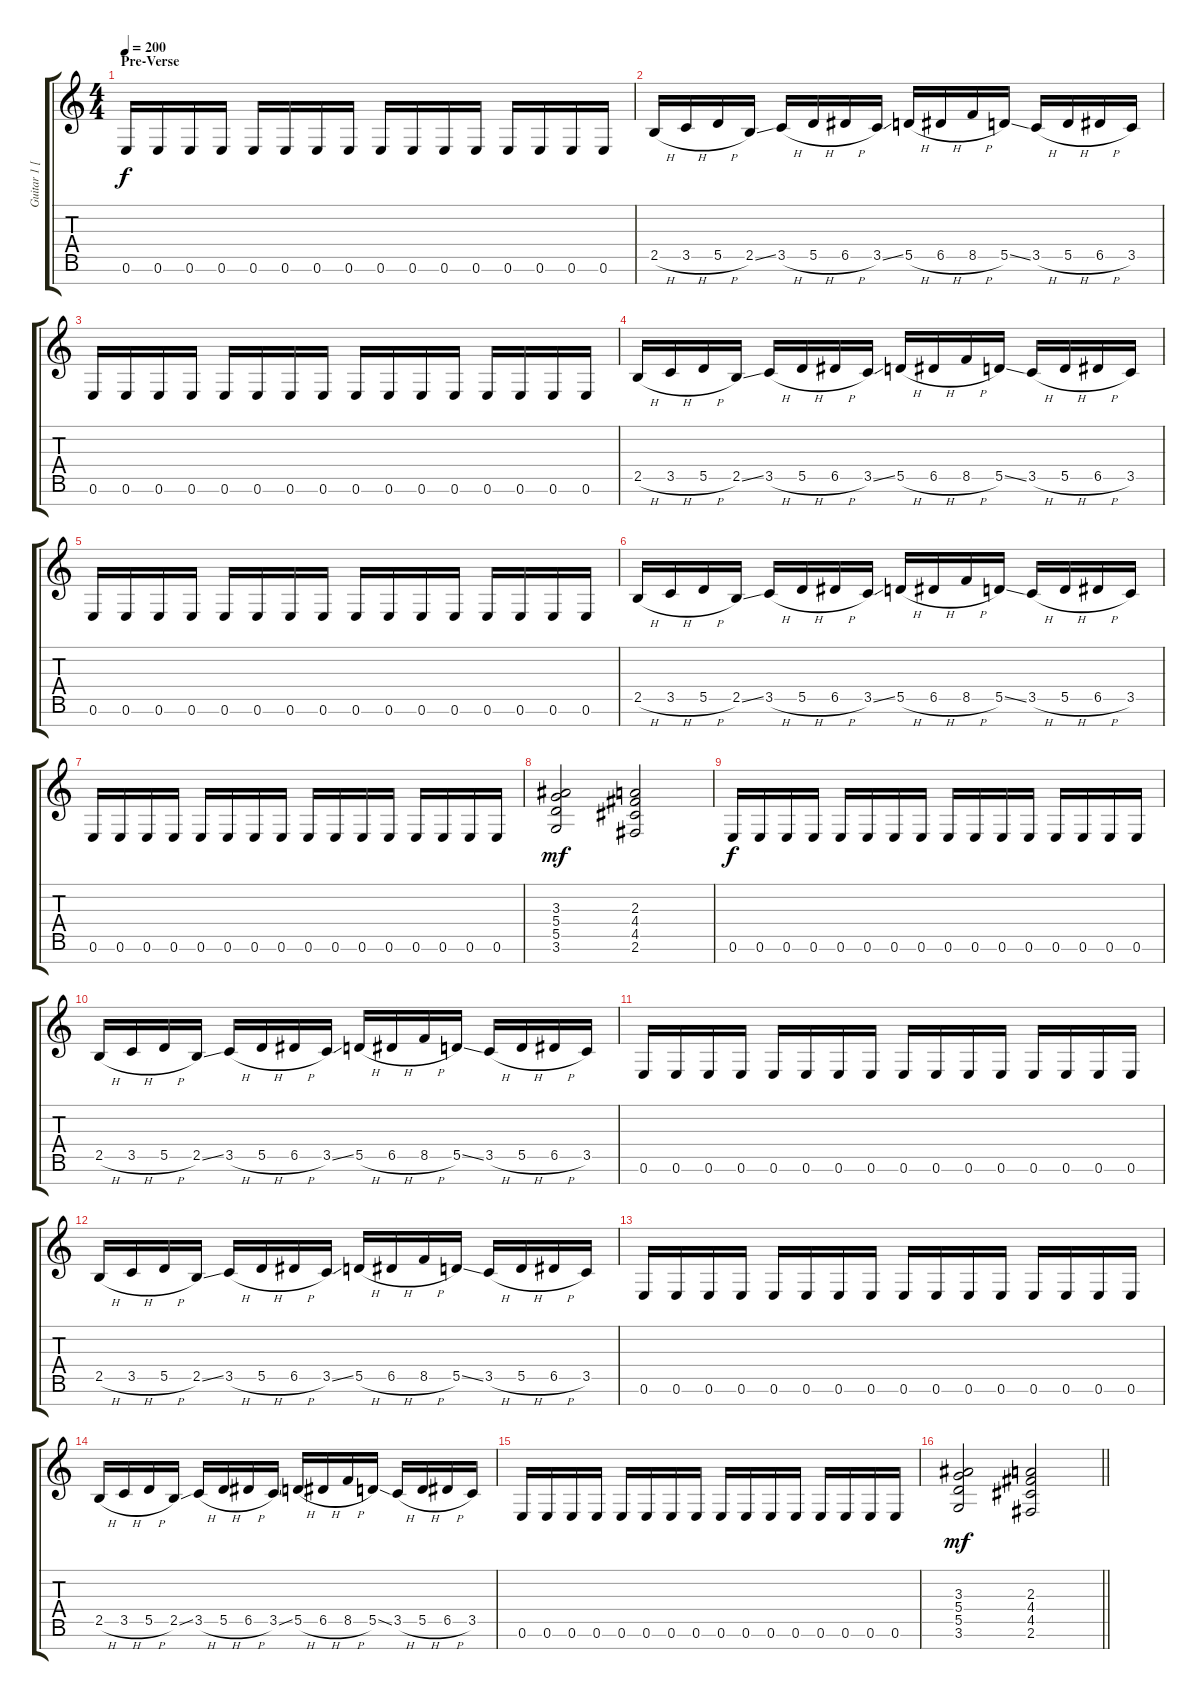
\track ("Guitar 1 [7-String]" "Guitar 1 [") {instrument distortionguitar}
\staff {score tabs}
\tuning (E4 B3 G3 D3 A2 E2 B1) {hide}
\ts (4 4)
\section ("" "Pre-Verse")
\tempo 200
\clef g2
\ks c
0.6.16{dy f} 0.6.16 0.6.16 0.6.16 0.6.16 0.6.16 0.6.16 0.6.16 0.6.16 0.6.16 0.6.16 0.6.16 0.6.16 0.6.16 0.6.16 0.6.16 |
2.5{h}.16 3.5{h}.16 5.5{h}.16 2.5{ss}.16 3.5{h}.16 5.5{h}.16 6.5{h}.16 3.5{ss}.16 5.5{h}.16 6.5{h}.16 8.5{h}.16 5.5{ss}.16 3.5{h}.16 5.5{h}.16 6.5{h}.16 3.5.16 |
0.6.16 0.6.16 0.6.16 0.6.16 0.6.16 0.6.16 0.6.16 0.6.16 0.6.16 0.6.16 0.6.16 0.6.16 0.6.16 0.6.16 0.6.16 0.6.16 |
2.5{h}.16 3.5{h}.16 5.5{h}.16 2.5{ss}.16 3.5{h}.16 5.5{h}.16 6.5{h}.16 3.5{ss}.16 5.5{h}.16 6.5{h}.16 8.5{h}.16 5.5{ss}.16 3.5{h}.16 5.5{h}.16 6.5{h}.16 3.5.16 |
0.6.16 0.6.16 0.6.16 0.6.16 0.6.16 0.6.16 0.6.16 0.6.16 0.6.16 0.6.16 0.6.16 0.6.16 0.6.16 0.6.16 0.6.16 0.6.16 |
2.5{h}.16 3.5{h}.16 5.5{h}.16 2.5{ss}.16 3.5{h}.16 5.5{h}.16 6.5{h}.16 3.5{ss}.16 5.5{h}.16 6.5{h}.16 8.5{h}.16 5.5{ss}.16 3.5{h}.16 5.5{h}.16 6.5{h}.16 3.5.16 |
0.6.16 0.6.16 0.6.16 0.6.16 0.6.16 0.6.16 0.6.16 0.6.16 0.6.16 0.6.16 0.6.16 0.6.16 0.6.16 0.6.16 0.6.16 0.6.16 |
(3.3 5.4 5.5 3.6).2{dy mf} (2.3 4.4 4.5 2.6).2 |
0.6.16{dy f} 0.6.16 0.6.16 0.6.16 0.6.16 0.6.16 0.6.16 0.6.16 0.6.16 0.6.16 0.6.16 0.6.16 0.6.16 0.6.16 0.6.16 0.6.16 |
2.5{h}.16 3.5{h}.16 5.5{h}.16 2.5{ss}.16 3.5{h}.16 5.5{h}.16 6.5{h}.16 3.5{ss}.16 5.5{h}.16 6.5{h}.16 8.5{h}.16 5.5{ss}.16 3.5{h}.16 5.5{h}.16 6.5{h}.16 3.5.16 |
0.6.16 0.6.16 0.6.16 0.6.16 0.6.16 0.6.16 0.6.16 0.6.16 0.6.16 0.6.16 0.6.16 0.6.16 0.6.16 0.6.16 0.6.16 0.6.16 |
2.5{h}.16 3.5{h}.16 5.5{h}.16 2.5{ss}.16 3.5{h}.16 5.5{h}.16 6.5{h}.16 3.5{ss}.16 5.5{h}.16 6.5{h}.16 8.5{h}.16 5.5{ss}.16 3.5{h}.16 5.5{h}.16 6.5{h}.16 3.5.16 |
0.6.16 0.6.16 0.6.16 0.6.16 0.6.16 0.6.16 0.6.16 0.6.16 0.6.16 0.6.16 0.6.16 0.6.16 0.6.16 0.6.16 0.6.16 0.6.16 |
2.5{h}.16 3.5{h}.16 5.5{h}.16 2.5{ss}.16 3.5{h}.16 5.5{h}.16 6.5{h}.16 3.5{ss}.16 5.5{h}.16 6.5{h}.16 8.5{h}.16 5.5{ss}.16 3.5{h}.16 5.5{h}.16 6.5{h}.16 3.5.16 |
0.6.16 0.6.16 0.6.16 0.6.16 0.6.16 0.6.16 0.6.16 0.6.16 0.6.16 0.6.16 0.6.16 0.6.16 0.6.16 0.6.16 0.6.16 0.6.16 |
\barLineRight lightlight
(3.3 5.4 5.5 3.6).2{dy mf} (2.3 4.4 4.5 2.6).2
